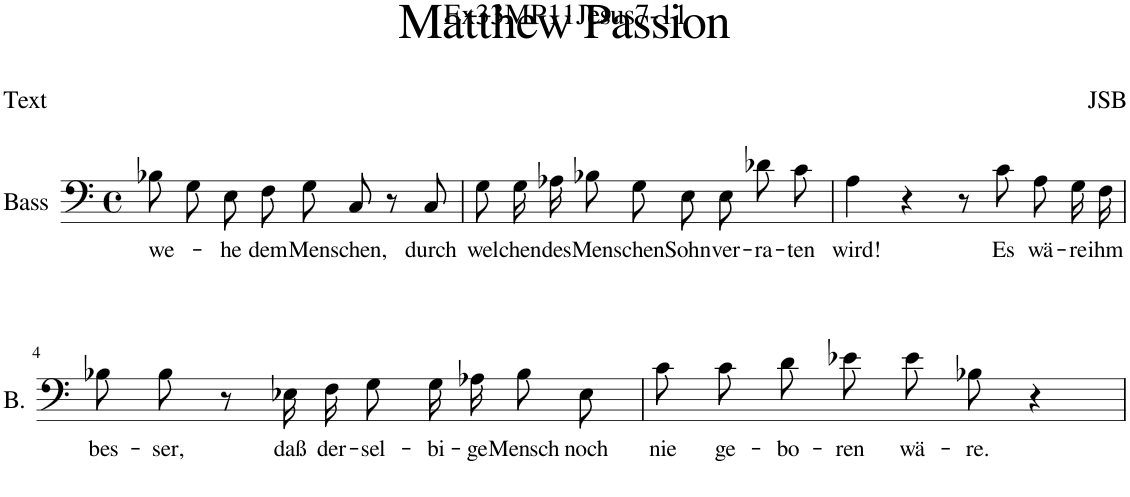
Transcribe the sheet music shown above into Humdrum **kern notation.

**kern	**text
*part1	*part1
*staff1	*staff1
*I"Bass	*
*I'B.	*
*clefF4	*
*k[]	*
*M4/4	*
*met(c)	*
=1	=1
!	!LO:LY:b
8B-X\L	we-
8G\J	.
!	!LO:LY:b
8E\L	-he
!	!LO:LY:b
8F\J	dem
!	!LO:LY:b
8G\L	Men-
!	!LO:LY:b
8C\J	-schen,
8r	.
!	!LO:LY:b
8C/	durch
=2	=2
!	!LO:LY:b
8G\L	wel-
!	!LO:LY:b
16G\L	-chen
!	!LO:LY:b
16A-X\JJ	des
!	!LO:LY:b
8B-X\L	Men-
!	!LO:LY:b
8G\J	-schen
!	!LO:LY:b
8E\L	Sohn
!	!LO:LY:b
8E\J	ver-
!	!LO:LY:b
8d-X\L	-ra-
!	!LO:LY:b
8c\J	-ten
=3	=3
!	!LO:LY:b
4A\	wird!
4r	.
8r	.
!	!LO:LY:b
8c\	Es
!	!LO:LY:b
8A\L	wä-
!	!LO:LY:b
16G\L	-re
!	!LO:LY:b
16F\JJ	ihm
!!LO:LB:g=z
=4	=4
!	!LO:LY:b
8B-X\L	bes-
!	!LO:LY:b
8B-\J	-ser,
8r	.
!	!LO:LY:b
16E-X\LL	daß
!	!LO:LY:b
16F\JJ	der-
!	!LO:LY:b
8G\L	-sel-
!	!LO:LY:b
16G\L	-bi-
!	!LO:LY:b
16A-X\JJ	-ge
!	!LO:LY:b
8B-\L	Mensch
!	!LO:LY:b
8E-\J	noch
=5	=5
!	!LO:LY:b
8c\L	nie
!	!LO:LY:b
8c\J	ge-
!	!LO:LY:b
8d\L	-bo-
!	!LO:LY:b
8e-X\J	-ren
!	!LO:LY:b
8e-\L	wä-
!	!LO:LY:b
8B-X\J	-re.
4r	.
=	=
*-	*-
